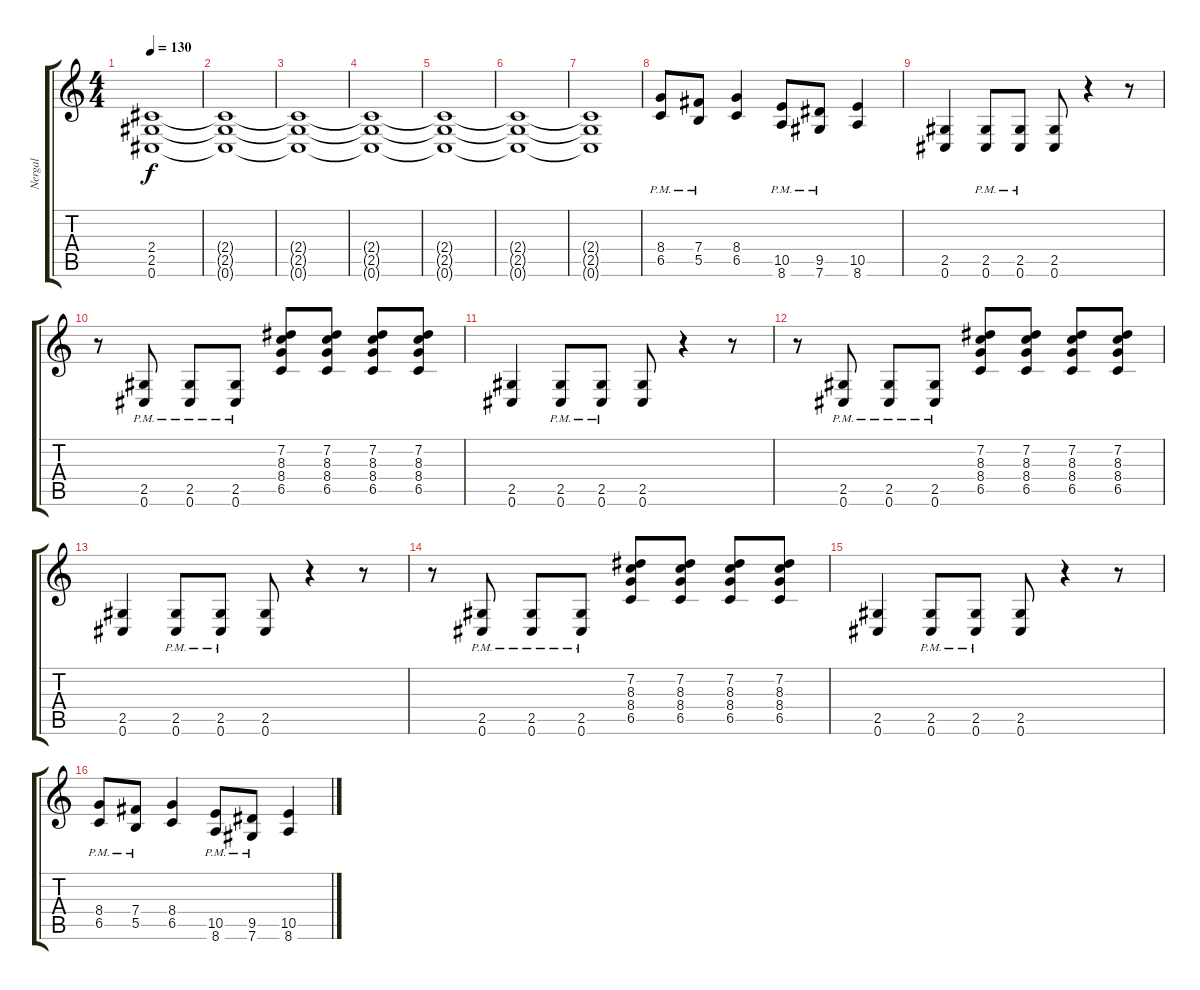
\track ("Nergal" "Nergal") {instrument distortionguitar}
\staff {score tabs}
\tuning (Db4 Ab3 E3 B2 Gb2 Db2) {hide}
\ts (4 4)
\tempo 130
\clef g2
\ks c
(2.4 2.5 0.6).1{dy f} |
(2.4{t} 2.5{t} 0.6{t}).1 |
(2.4{t} 2.5{t} 0.6{t}).1 |
(2.4{t} 2.5{t} 0.6{t}).1 |
(2.4{t} 2.5{t} 0.6{t}).1 |
(2.4{t} 2.5{t} 0.6{t}).1 |
(2.4{t} 2.5{t} 0.6{t}).1 |
(8.4{pm} 6.5{pm}).8 (7.4{pm} 5.5{pm}).8 (8.4 6.5).4 (10.5{pm} 8.6{pm}).8 (9.5{pm} 7.6{pm}).8 (10.5 8.6).4 |
(2.5 0.6).4 (2.5{pm} 0.6{pm}).8 (2.5{pm} 0.6{pm}).8 (2.5 0.6).8 r.4 r.8 |
r.8 (2.5{pm} 0.6{pm}).8 (2.5{pm} 0.6{pm}).8 (2.5{pm} 0.6{pm}).8 (7.2 8.3 8.4 6.5).8 (7.2 8.3 8.4 6.5).8 (7.2 8.3 8.4 6.5).8 (7.2 8.3 8.4 6.5).8 |
(2.5 0.6).4 (2.5{pm} 0.6{pm}).8 (2.5{pm} 0.6{pm}).8 (2.5 0.6).8 r.4 r.8 |
r.8 (2.5{pm} 0.6{pm}).8 (2.5{pm} 0.6{pm}).8 (2.5{pm} 0.6{pm}).8 (7.2 8.3 8.4 6.5).8 (7.2 8.3 8.4 6.5).8 (7.2 8.3 8.4 6.5).8 (7.2 8.3 8.4 6.5).8 |
(2.5 0.6).4 (2.5{pm} 0.6{pm}).8 (2.5{pm} 0.6{pm}).8 (2.5 0.6).8 r.4 r.8 |
r.8 (2.5{pm} 0.6{pm}).8 (2.5{pm} 0.6{pm}).8 (2.5{pm} 0.6{pm}).8 (7.2 8.3 8.4 6.5).8 (7.2 8.3 8.4 6.5).8 (7.2 8.3 8.4 6.5).8 (7.2 8.3 8.4 6.5).8 |
(2.5 0.6).4 (2.5{pm} 0.6{pm}).8 (2.5{pm} 0.6{pm}).8 (2.5 0.6).8 r.4 r.8 |
(8.4{pm} 6.5{pm}).8 (7.4{pm} 5.5{pm}).8 (8.4 6.5).4 (10.5{pm} 8.6{pm}).8 (9.5{pm} 7.6{pm}).8 (10.5 8.6).4
